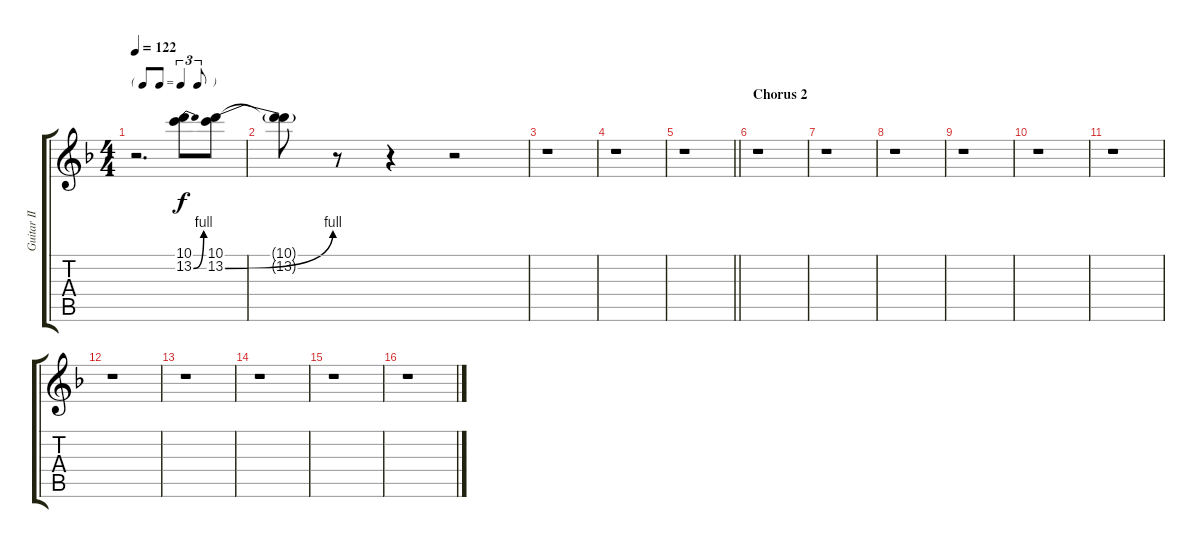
\track ("Guitar II" "Guitar II") {instrument distortionguitar}
\staff {score tabs}
\tuning (E4 B3 G3 D3 A2 D2) {hide}
\ts (4 4)
\tf triplet8th
\tempo 122
\clef g2
\ks dminor
r.2{d dy f} (10.1 13.2{be (bend 0 0 60 4)}).8 (10.1 13.2{be (bend 0 0 60 4)}).8 |
(10.1{t} 13.2{t}).8 r.8 r.4 r.2 |
r.1 |
r.1 |
\barLineRight lightlight
r.1 |
\section ("" "Chorus 2")
r.1 |
r.1 |
r.1 |
r.1 |
r.1 |
r.1 |
r.1 |
r.1 |
r.1 |
r.1 |
r.1
